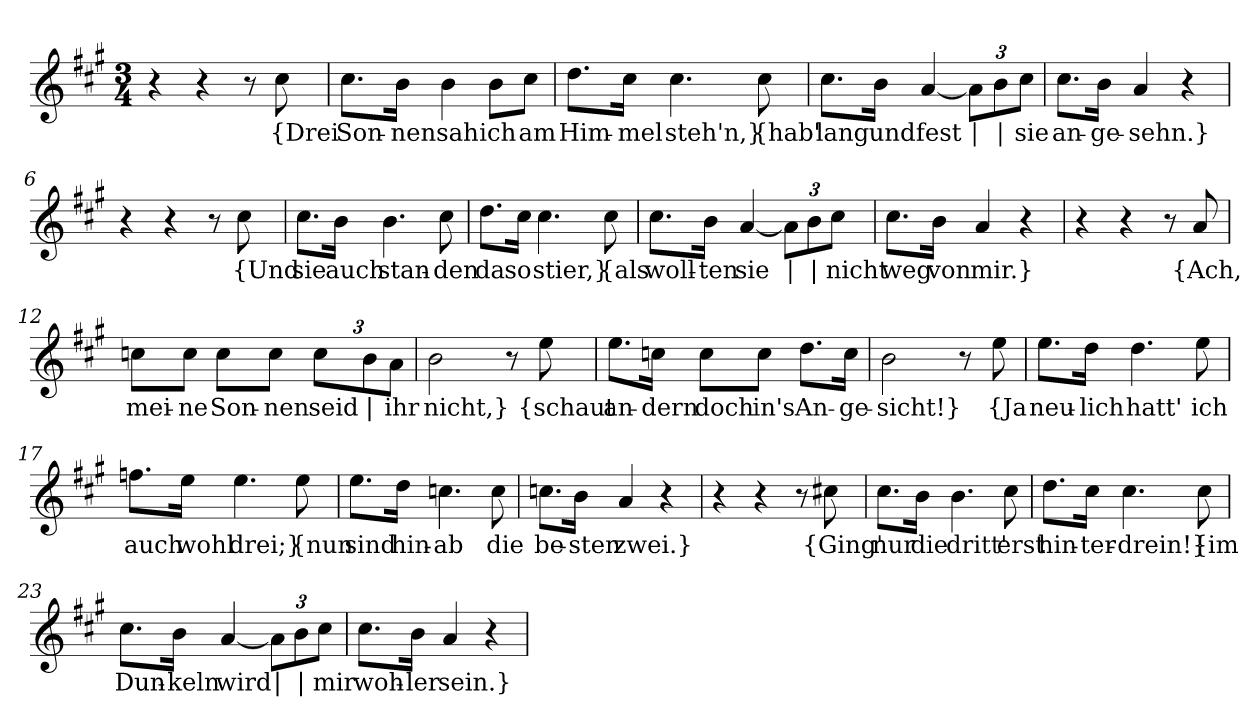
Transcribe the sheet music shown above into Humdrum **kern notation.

**kern	**text
*part1	*part1
*staff1	*staff1
*clefG2	*
*k[f#c#g#]	*
*M3/4	*
=1	=1
4r	.
4r	.
8r	.
!	!LO:LY:b
8cc#\	{Drei
=2	=2
!	!LO:LY:b
8.cc#\L	Son-
!	!LO:LY:b
16b\Jk	-nen
!	!LO:LY:b
4b\	sah
!	!LO:LY:b
8b\L	ich
!	!LO:LY:b
8cc#\J	am
=3	=3
!	!LO:LY:b
8.dd\L	Him-
!	!LO:LY:b
16cc#\Jk	-mel
!	!LO:LY:b
4.cc#\	steh'n,}
!	!LO:LY:b
8cc#\	{hab'
=4	=4
!	!LO:LY:b
8.cc#\L	lang
!	!LO:LY:b
16b\Jk	und
!	!LO:LY:b
[4a/	fest
*Xbrackettup	*
!	!LO:LY:b
12a\L]	|
!	!LO:LY:b
12b\	|
!	!LO:LY:b
12cc#\J	sie
=5	=5
!	!LO:LY:b
8.cc#\L	an-
!	!LO:LY:b
16b\Jk	-ge-
!	!LO:LY:b
4a/	-sehn.}
4r	.
!!LO:LB:g=z
=6	=6
4r	.
4r	.
8r	.
!	!LO:LY:b
8cc#\	{Und
=7	=7
!	!LO:LY:b
8.cc#\L	sie
!	!LO:LY:b
16b\Jk	auch
!	!LO:LY:b
4.b\	stan-
!	!LO:LY:b
8cc#\	-den
=8	=8
!	!LO:LY:b
8.dd\L	da
!	!LO:LY:b
16cc#\Jk	so
!	!LO:LY:b
4.cc#\	stier,}
!	!LO:LY:b
8cc#\	{als
=9	=9
!	!LO:LY:b
8.cc#\L	woll-
!	!LO:LY:b
16b\Jk	-ten
!	!LO:LY:b
[4a/	sie
!	!LO:LY:b
12a\L]	|
!	!LO:LY:b
12b\	|
!	!LO:LY:b
12cc#\J	nicht
=10	=10
!	!LO:LY:b
8.cc#\L	weg
!	!LO:LY:b
16b\Jk	von
!	!LO:LY:b
4a/	mir.}
4r	.
=11	=11
4r	.
4r	.
8r	.
!	!LO:LY:b
8a/	{Ach,
!!LO:LB:g=z
=12	=12
!	!LO:LY:b
8ccn\L	mei-
!	!LO:LY:b
8cc\J	-ne
!	!LO:LY:b
8cc\L	Son-
!	!LO:LY:b
8cc\J	-nen
!	!LO:LY:b
12cc\L	seid
!	!LO:LY:b
12b\	|
!	!LO:LY:b
12a\J	ihr
=13	=13
!	!LO:LY:b
2b\	nicht,}
8r	.
!	!LO:LY:b
8ee\	{schaut
=14	=14
!	!LO:LY:b
8.ee\L	an-
!	!LO:LY:b
16ccn\Jk	-dern
!	!LO:LY:b
8cc\L	doch
!	!LO:LY:b
8cc\J	in's
!	!LO:LY:b
8.dd\L	An-
!	!LO:LY:b
16cc\Jk	-ge-
=15	=15
!	!LO:LY:b
2b\	-sicht!}
8r	.
!	!LO:LY:b
8ee\	{Ja
!!LO:LB:g=z
=16	=16
!	!LO:LY:b
8.ee\L	neu-
!	!LO:LY:b
16dd\Jk	-lich
!	!LO:LY:b
4.dd\	hatt'
!	!LO:LY:b
8ee\	ich
=17	=17
!	!LO:LY:b
8.ffn\L	auch
!	!LO:LY:b
16ee\Jk	wohl
!	!LO:LY:b
4.ee\	drei;}
!	!LO:LY:b
8ee\	{nun
=18	=18
!	!LO:LY:b
8.ee\L	sind
!	!LO:LY:b
16dd\Jk	hin-
!	!LO:LY:b
4.ccn\	-ab
!	!LO:LY:b
8cc\	die
=19	=19
!	!LO:LY:b
8.ccn\L	be-
!	!LO:LY:b
16b\Jk	-sten
!	!LO:LY:b
4a/	zwei.}
4r	.
=20	=20
4r	.
4r	.
8r	.
!	!LO:LY:b
8cc#X\	{Ging'
!!LO:LB:g=z
=21	=21
!	!LO:LY:b
8.cc#\L	nur
!	!LO:LY:b
16b\Jk	die
!	!LO:LY:b
4.b\	dritt'
!	!LO:LY:b
8cc#\	erst
=22	=22
!	!LO:LY:b
8.dd\L	hin-
!	!LO:LY:b
16cc#\Jk	-ter-
!	!LO:LY:b
4.cc#\	-drein!}
!	!LO:LY:b
8cc#\	{im
=23	=23
!	!LO:LY:b
8.cc#\L	Dun-
!	!LO:LY:b
16b\Jk	-keln
!	!LO:LY:b
[4a/	wird
!	!LO:LY:b
12a\L]	|
!	!LO:LY:b
12b\	|
!	!LO:LY:b
12cc#\J	mir
=24	=24
!	!LO:LY:b
8.cc#\L	woh-
!	!LO:LY:b
16b\Jk	-ler
!	!LO:LY:b
4a/	sein.}
4r	.
=	=
*-	*-
